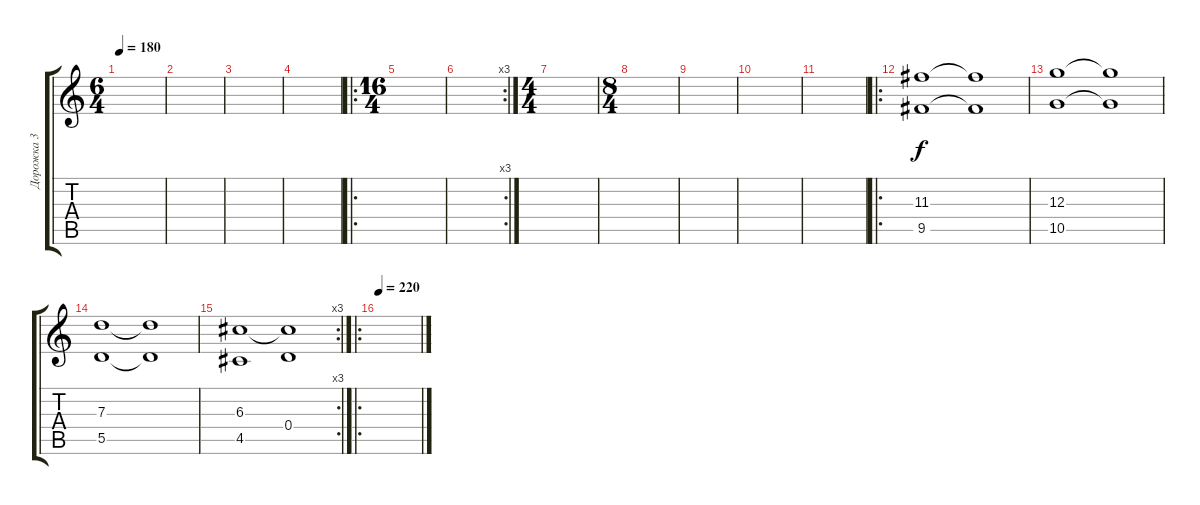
\track ("Дорожка 3" "Дорожка 3") {instrument distortionguitar}
\staff {score tabs}
\tuning (E4 B3 G3 D3 A2 E2) {hide}
\ts (6 4)
\tempo 180
\clef g2
\ks c
|
|
|
|
\ro
\ts (16 4)
|
\rc 3
|
\ts (4 4)
|
\ts (8 4)
|
|
|
|
\ro
(11.3 9.5).1 (11.3{t} 9.5{t}).1 |
(12.3 10.5).1 (12.3{t} 10.5{t}).1 |
(7.3 5.5).1 (7.3{t} 5.5{t}).1 |
\rc 3
(6.3 4.5).1 (6.3{t} 0.4).1 |
\ro
\tempo 220
